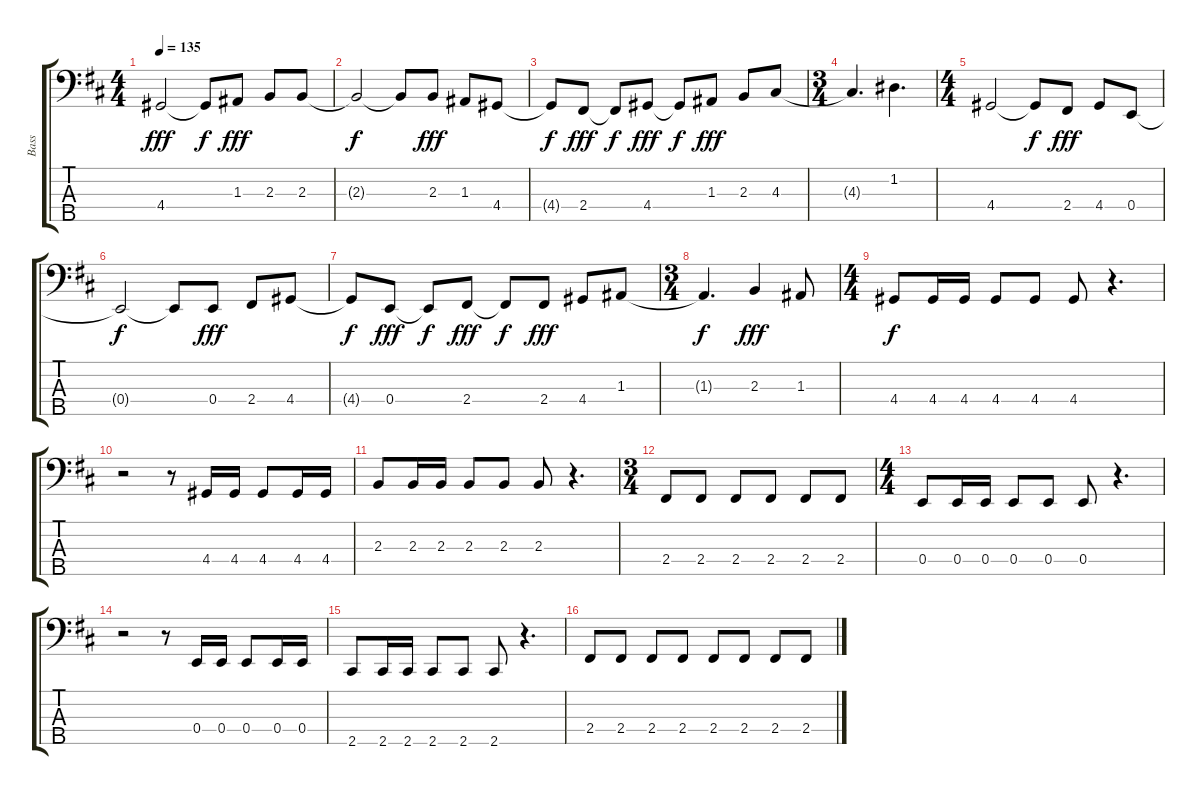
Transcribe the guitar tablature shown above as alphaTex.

\track ("Bass" "Bass") {instrument electricbasspick}
\staff {score tabs}
\tuning (G2 D2 A1 E1 B0) {hide}
\ts (4 4)
\tempo 135
\clef f4
\ks d
4.4.2{dy fff} 4.4{t}.8{dy f} 1.3.8{dy fff} 2.3.8 2.3.8 |
2.3{t}.2{dy f} 2.3{t}.8 2.3.8{dy fff} 1.3.8 4.4.8 |
4.4{t}.8{dy f} 2.4.8{dy fff} 2.4{t}.8{dy f} 4.4.8{dy fff} 4.4{t}.8{dy f} 1.3.8{dy fff} 2.3.8 4.3.8 |
\ts (3 4)
4.3{t}.4{d} 1.2.4{d} |
\ts (4 4)
4.4.2 4.4{t}.8{dy f} 2.4.8{dy fff} 4.4.8 0.4.8 |
0.4{t}.2{dy f} 0.4{t}.8 0.4.8{dy fff} 2.4.8 4.4.8 |
4.4{t}.8{dy f} 0.4.8{dy fff} 0.4{t}.8{dy f} 2.4.8{dy fff} 2.4{t}.8{dy f} 2.4.8{dy fff} 4.4.8 1.3.8 |
\ts (3 4)
1.3{t}.4{d dy f} 2.3.4{dy fff} 1.3.8 |
\ts (4 4)
4.4.8{dy f} 4.4.16 4.4.16 4.4.8 4.4.8 4.4.8 r.4{d} |
r.2 r.8 4.4.16 4.4.16 4.4.8 4.4.16 4.4.16 |
2.3.8 2.3.16 2.3.16 2.3.8 2.3.8 2.3.8 r.4{d} |
\ts (3 4)
2.4.8 2.4.8 2.4.8 2.4.8 2.4.8 2.4.8 |
\ts (4 4)
0.4.8 0.4.16 0.4.16 0.4.8 0.4.8 0.4.8 r.4{d} |
r.2 r.8 0.4.16 0.4.16 0.4.8 0.4.16 0.4.16 |
2.5.8 2.5.16 2.5.16 2.5.8 2.5.8 2.5.8 r.4{d} |
2.4.8 2.4.8 2.4.8 2.4.8 2.4.8 2.4.8 2.4.8 2.4.8
